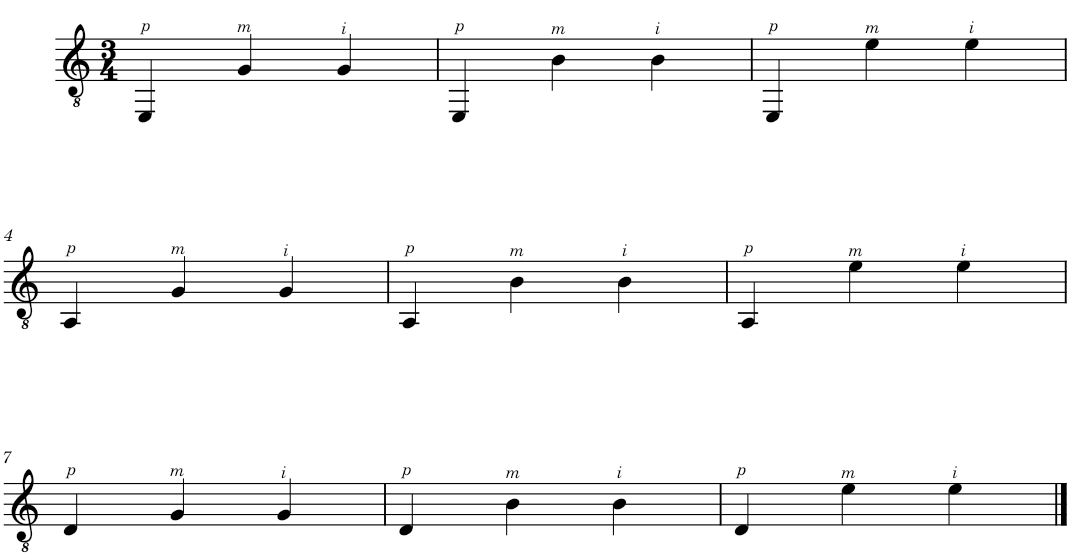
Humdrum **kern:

**kern
*part1
*staff1
*I"Guitare classique
*I'Guit.
*clefGv2
*k[]
*M3/4
=1
4EE/
4G/
4G/
=2
4EE/
4B\
4B\
=3
4EE/
4e\
4e\
!!LO:LB:g=z
=4
4AA/
4G/
4G/
=5
4AA/
4B\
4B\
=6
4AA/
4e\
4e\
!!LO:LB:g=z
=7
4D/
4G/
4G/
=8
4D/
4B\
4B\
=9
4D/
4e\
4e\
==
*-
